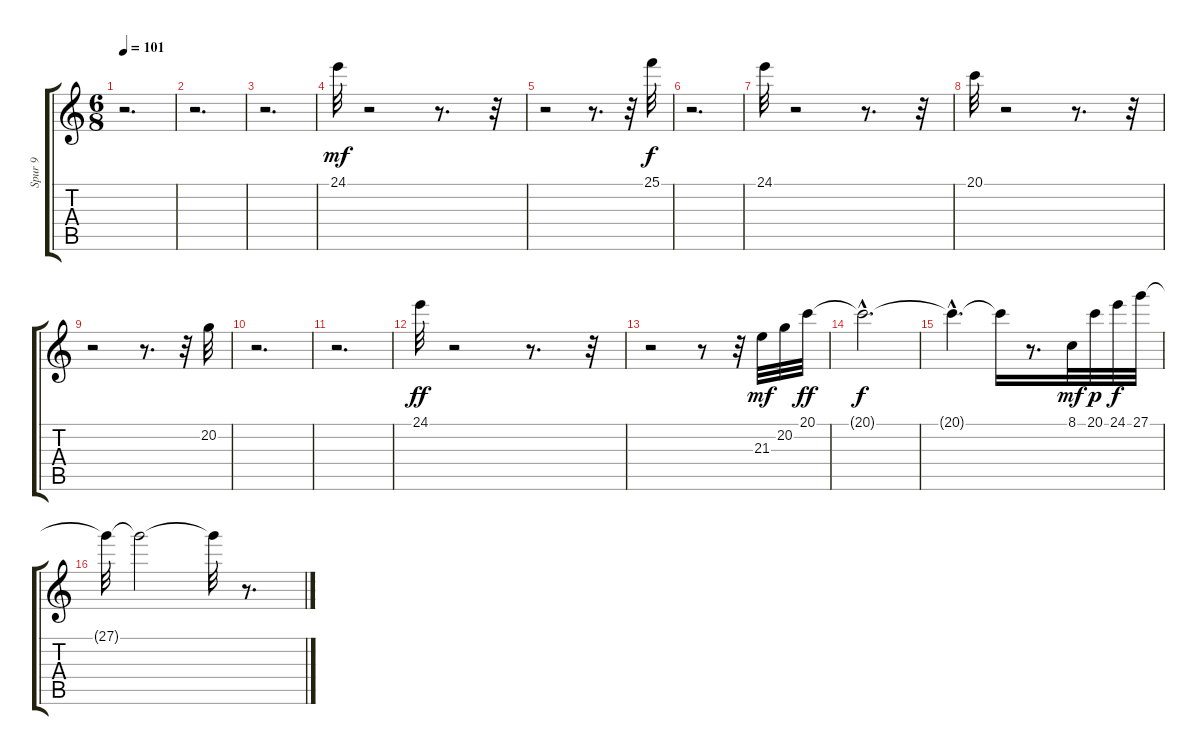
\track ("Spur 9" "Spur 9") {instrument vibraphone}
\staff {score tabs}
\tuning (E4 B3 G3 D3 A2 E2) {hide}
\ts (6 8)
\tempo 101
\clef g2
\ks c
r.2{d dy f} |
r.2{d} |
r.2{d} |
24.1.32{dy mf} r.2 r.8{d} r.32 |
r.2 r.8{d} r.32 25.1.32{dy f} |
r.2{d} |
24.1.32 r.2 r.8{d} r.32 |
20.1.32 r.2 r.8{d} r.32 |
r.2 r.8{d} r.32 20.2.32 |
r.2{d} |
r.2{d} |
24.1.32{dy ff} r.2 r.8{d} r.32 |
r.2 r.8 r.32 21.3.32{dy mf} 20.2.32 20.1.32{dy ff} |
20.1{hac t}.2{d dy f} |
20.1{hac t}.4{d} 20.1{t}.16 r.8{d} 8.1.32{dy mf} 20.1.32{dy p} 24.1.32{dy f} 27.1.32 |
27.1{t}.32 27.1{t}.2 27.1{t}.32 r.8{d}
